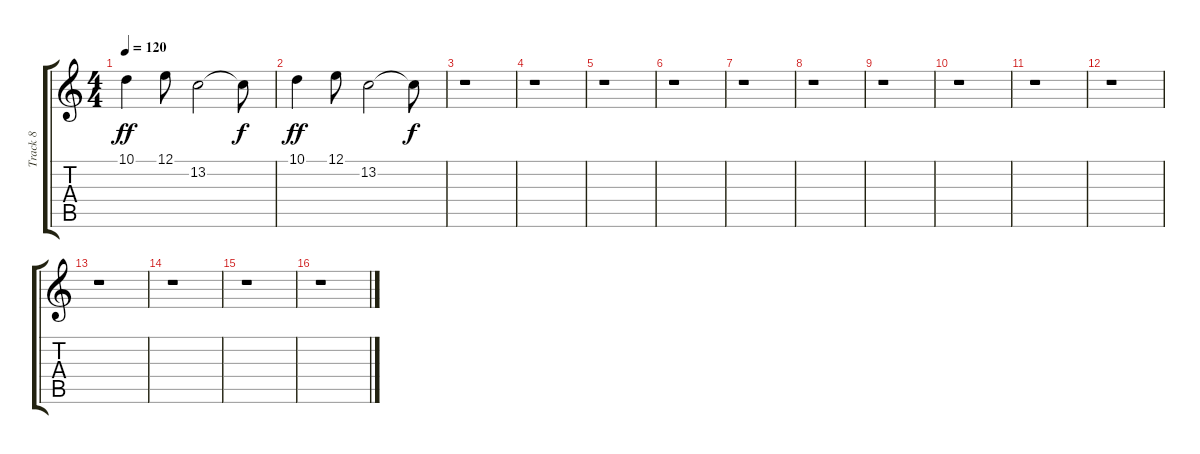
\track ("Track 8" "Track 8") {instrument lead2sawtooth}
\staff {score tabs}
\tuning (E4 B3 G3 D3 A2 E2) {hide}
\ts (4 4)
\tempo 120
\clef g2
\ks c
10.1.4{dy ff} 12.1.8 13.2.2 13.2{t}.8{dy f} |
10.1.4{dy ff} 12.1.8 13.2.2 13.2{t}.8{dy f} |
r.1 |
r.1 |
r.1 |
r.1 |
r.1 |
r.1 |
r.1 |
r.1 |
r.1 |
r.1 |
r.1 |
r.1 |
r.1 |
r.1
